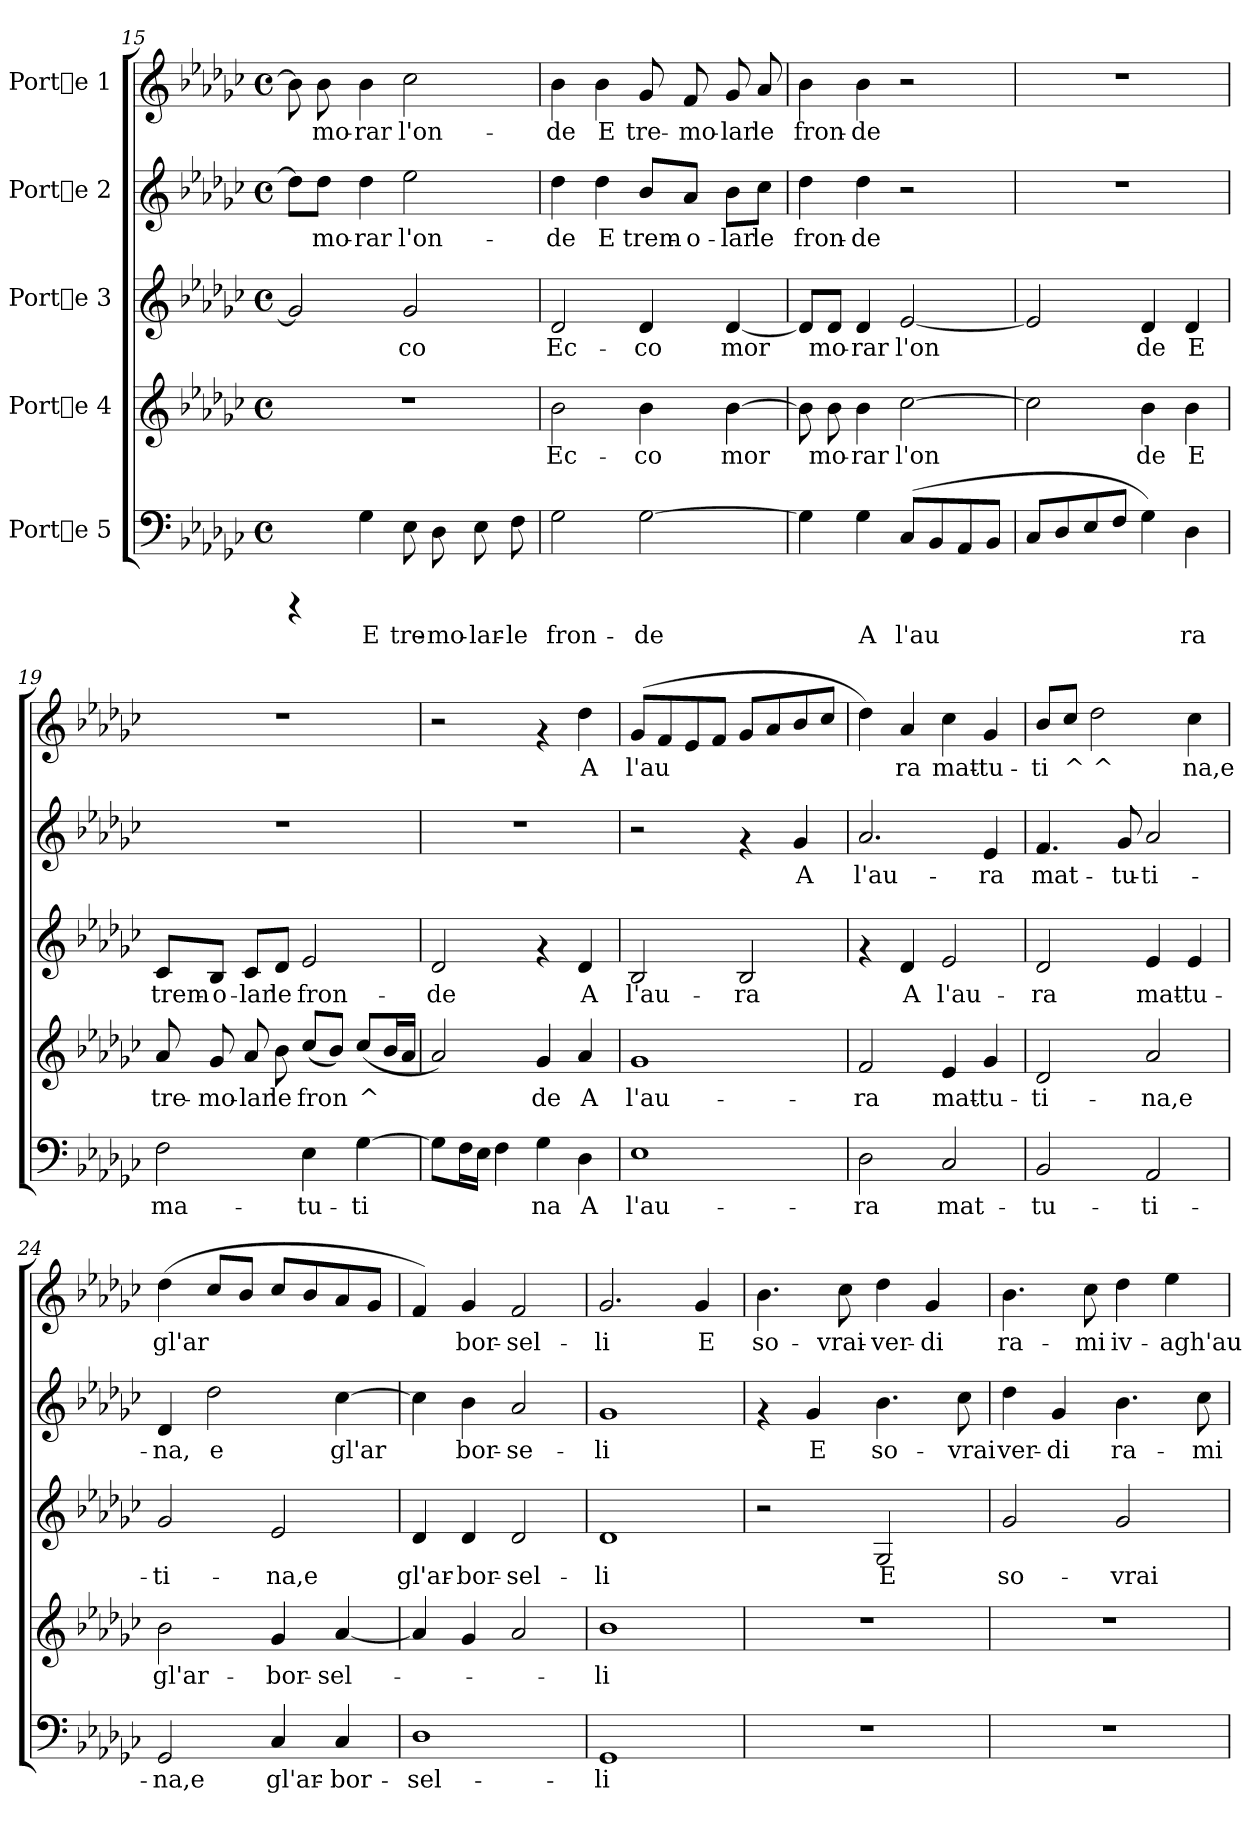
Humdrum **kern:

**kern	**text	**kern	**text	**kern	**text	**kern	**text	**kern	**text
*part5	*part5	*part4	*part4	*part3	*part3	*part2	*part2	*part1	*part1
*staff5	*staff5	*staff4	*staff4	*staff3	*staff3	*staff2	*staff2	*staff1	*staff1
*I"Porte 5	*	*I"Porte 4	*	*I"Porte 3	*	*I"Porte 2	*	*I"Porte 1	*
!!LO:PB:g=z
*clefF4	*	*clefG2	*	*clefG2	*	*clefG2	*	*clefG2	*
*k[b-e-a-d-g-c-]	*	*k[b-e-a-d-g-c-]	*	*k[b-e-a-d-g-c-]	*	*k[b-e-a-d-g-c-]	*	*k[b-e-a-d-g-c-]	*
*G-:	*	*G-:	*	*G-:	*	*G-:	*	*G-:	*
*M4/4	*	*M4/4	*	*M4/4	*	*M4/4	*	*M4/4	*
*met(c)	*	*met(c)	*	*met(c)	*	*met(c)	*	*met(c)	*
=15	=15	=15	=15	=15	=15	=15	=15	=15	=15
!	!	!	!	!	!LO:LY:b:cj	!	!LO:LY:b:cj	!	!LO:LY:b:cj
4rCCC	.	1r	.	2g-/]	-	8dd-\L]	-	8b-\]	-
!	!	!	!	!	!	!	!LO:LY:b:cj	!	!LO:LY:b:cj
.	.	.	.	.	.	8dd-\J	mo-	8b-\	mo-
!	!LO:LY:b:cj	!	!	!	!	!	!LO:LY:b:cj	!	!LO:LY:b:cj
4G-\	E	.	.	.	.	4dd-\	-rar	4b-\	-rar
!	!LO:LY:b:cj	!	!	!	!LO:LY:b:cj	!	!LO:LY:b:cj	!	!LO:LY:b:cj
8E-\	tre-	.	.	2g-/	co	2ee-\	l'on-	2cc-\	l'on-
!	!LO:LY:b:cj	!	!	!	!	!	!	!	!
8D-\	-mo-	.	.	.	.	.	.	.	.
!	!LO:LY:b:cj	!	!	!	!	!	!	!	!
8E-\	-lar-	.	.	.	.	.	.	.	.
!	!LO:LY:b:cj	!	!	!	!	!	!	!	!
8F\	-le	.	.	.	.	.	.	.	.
=16	=16	=16	=16	=16	=16	=16	=16	=16	=16
!	!LO:LY:b:cj	!	!LO:LY:b:cj	!	!LO:LY:b:cj	!	!LO:LY:b:cj	!	!LO:LY:b:cj
2G-\	fron-	2b-\	Ec-	2d-/	Ec-	4dd-\	-de	4b-\	-de
!	!	!	!	!	!	!	!LO:LY:b:cj	!	!LO:LY:b:cj
.	.	.	.	.	.	4dd-\	E	4b-\	E
!	!LO:LY:b:cj	!	!LO:LY:b:cj	!	!LO:LY:b:cj	!	!LO:LY:b:cj	!	!LO:LY:b:cj
[>2G-\	-de	4b-\	-co	4d-/	-co	8b-/L	trem-	8g-/	tre-
!	!	!	!	!	!	!	!LO:LY:b:cj	!	!LO:LY:b:cj
.	.	.	.	.	.	8a-/J	-o-	8f/	-mo-
!	!	!	!LO:LY:b:cj	!	!LO:LY:b:cj	!	!LO:LY:b:cj	!	!LO:LY:b:cj
.	.	[>4b-\	mor-	[<4d-/	mor-	8b-\L	-lar	8g-/	-lar
!	!	!	!	!	!	!	!LO:LY:b:cj	!	!LO:LY:b:cj
.	.	.	.	.	.	8cc-\J	le	8a-/	le
=17	=17	=17	=17	=17	=17	=17	=17	=17	=17
!	!LO:LY:b:cj	!	!LO:LY:b:cj	!	!LO:LY:b:cj	!	!LO:LY:b:cj	!	!LO:LY:b:cj
4G-\]	.	8b-\]	-	8d-/L]	-	4dd-\	fron-	4b-\	fron-
!	!	!	!LO:LY:b:cj	!	!LO:LY:b:cj	!	!	!	!
.	.	8b-\	mo-	8d-/J	mo-	.	.	.	.
!	!LO:LY:b:cj	!	!LO:LY:b:cj	!	!LO:LY:b:cj	!	!LO:LY:b:cj	!	!LO:LY:b:cj
4G-\	A	4b-\	-rar	4d-/	-rar	4dd-\	-de	4b-\	-de
!	!LO:LY:b:cj	!	!LO:LY:b:cj	!	!LO:LY:b:cj	!	!	!	!
(>8C-/L	l'au-	[>2cc-\	l'on-	[<2e-/	l'on-	2r	.	2r	.
!	!LO:LY:b:cj	!	!	!	!	!	!	!	!
8BB-/	--	.	.	.	.	.	.	.	.
!	!LO:LY:b:cj	!	!	!	!	!	!	!	!
8AA-/	--	.	.	.	.	.	.	.	.
!	!LO:LY:b:cj	!	!	!	!	!	!	!	!
8BB-/J	--	.	.	.	.	.	.	.	.
=18	=18	=18	=18	=18	=18	=18	=18	=18	=18
!	!LO:LY:b:cj	!	!LO:LY:b:cj	!	!LO:LY:b:cj	!	!	!	!
8C-/L	-	2cc-\]	-	2e-/]	-	1r	.	1r	.
!	!LO:LY:b:cj	!	!	!	!	!	!	!	!
8D-/	.	.	.	.	.	.	.	.	.
!	!LO:LY:b:cj	!	!	!	!	!	!	!	!
8E-/	.	.	.	.	.	.	.	.	.
!	!LO:LY:b:cj	!	!	!	!	!	!	!	!
8F/J	.	.	.	.	.	.	.	.	.
!	!LO:LY:b:cj	!	!LO:LY:b:cj	!	!LO:LY:b:cj	!	!	!	!
4G-\)	.	4b-\	de	4d-/	de	.	.	.	.
!	!LO:LY:b:cj	!	!LO:LY:b:cj	!	!LO:LY:b:cj	!	!	!	!
4D-\	ra	4b-\	E	4d-/	E	.	.	.	.
!!LO:LB:g=z
=19	=19	=19	=19	=19	=19	=19	=19	=19	=19
!	!LO:LY:b:cj	!	!LO:LY:b:cj	!	!LO:LY:b:cj	!	!	!	!
2F\	ma-	8a-/	tre-	8c-/L	trem-	1r	.	1r	.
!	!	!	!LO:LY:b:cj	!	!LO:LY:b:cj	!	!	!	!
.	.	8g-/	-mo-	8B-/J	-o-	.	.	.	.
!	!	!	!LO:LY:b:cj	!	!LO:LY:b:cj	!	!	!	!
.	.	8a-/	-lar	8c-/L	-lar	.	.	.	.
!	!	!	!LO:LY:b:cj	!	!LO:LY:b:cj	!	!	!	!
.	.	8b-\	le	8d-/J	le	.	.	.	.
!	!LO:LY:b:cj	!	!LO:LY:b:cj	!	!LO:LY:b:cj	!	!	!	!
4E-\	-tu-	(>8cc-/L	fron	2e-/	fron-	.	.	.	.
!	!	!	!LO:LY:b:cj	!	!	!	!	!	!
.	.	8b-/J)	.	.	.	.	.	.	.
!	!LO:LY:b:cj	!	!LO:LY:b:cj	!	!	!	!	!	!
[>4G-\	-ti-	(>8cc-/L	^	.	.	.	.	.	.
!	!	!	!LO:LY:b:cj	!	!	!	!	!	!
.	.	16b-/	.	.	.	.	.	.	.
!	!	!	!LO:LY:b:cj	!	!	!	!	!	!
.	.	16a-/J	.	.	.	.	.	.	.
=20	=20	=20	=20	=20	=20	=20	=20	=20	=20
!	!LO:LY:b:cj	!	!LO:LY:b:cj	!	!LO:LY:b:cj	!	!	!	!
8G-\L]	-	2a-/)	.	2d-/	-de	1r	.	2r	.
!	!LO:LY:b:cj	!	!	!	!	!	!	!	!
16F\	.	.	.	.	.	.	.	.	.
!	!LO:LY:b:cj	!	!	!	!	!	!	!	!
16E-\J	.	.	.	.	.	.	.	.	.
!	!LO:LY:b:cj	!	!	!	!	!	!	!	!
4F\	.	.	.	.	.	.	.	.	.
!	!LO:LY:b:cj	!	!LO:LY:b:cj	!	!	!	!	!	!
4G-\	na	4g-/	de	4rf	.	.	.	4rf	.
!	!LO:LY:b:cj	!	!LO:LY:b:cj	!	!LO:LY:b:cj	!	!	!	!LO:LY:b:cj
4D-\	A	4a-/	A	4d-/	A	.	.	4dd-\	A
=21	=21	=21	=21	=21	=21	=21	=21	=21	=21
!	!LO:LY:b:cj	!	!LO:LY:b:cj	!	!LO:LY:b:cj	!	!	!	!LO:LY:b:cj
1E-	l'au-	1g-	l'au-	2B-/	l'au-	2r	.	(>8g-/L	l'au-
!	!	!	!	!	!	!	!	!	!LO:LY:b:cj
.	.	.	.	.	.	.	.	8f/	--
!	!	!	!	!	!	!	!	!	!LO:LY:b:cj
.	.	.	.	.	.	.	.	8e-/	--
!	!	!	!	!	!	!	!	!	!LO:LY:b:cj
.	.	.	.	.	.	.	.	8f/J	--
!	!	!	!	!	!LO:LY:b:cj	!	!	!	!LO:LY:b:cj
.	.	.	.	2B-/	-ra	4rf	.	8g-/L	--
!	!	!	!	!	!	!	!	!	!LO:LY:b:cj
.	.	.	.	.	.	.	.	8a-/	--
!	!	!	!	!	!	!	!LO:LY:b:cj	!	!LO:LY:b:cj
.	.	.	.	.	.	4g-/	A	8b-/	--
!	!	!	!	!	!	!	!	!	!LO:LY:b:cj
.	.	.	.	.	.	.	.	8cc-/J	--
=22	=22	=22	=22	=22	=22	=22	=22	=22	=22
!	!LO:LY:b:cj	!	!LO:LY:b:cj	!	!	!	!LO:LY:b:cj	!	!LO:LY:b:cj
2D-\	-ra	2f/	-ra	4rf	.	2.a-/	l'au-	4dd-\)	-
!	!	!	!	!	!LO:LY:b:cj	!	!	!	!LO:LY:b:cj
.	.	.	.	4d-/	A	.	.	4a-/	ra
!	!LO:LY:b:cj	!	!LO:LY:b:cj	!	!LO:LY:b:cj	!	!	!	!LO:LY:b:cj
2C-/	mat-	4e-/	mat-	2e-/	l'au-	.	.	4cc-\	mat-
!	!	!	!LO:LY:b:cj	!	!	!	!LO:LY:b:cj	!	!LO:LY:b:cj
.	.	4g-/	-tu-	.	.	4e-/	-ra	4g-/	-tu-
!!LO:LB:g=z
=23	=23	=23	=23	=23	=23	=23	=23	=23	=23
!	!LO:LY:b:cj	!	!LO:LY:b:cj	!	!LO:LY:b:cj	!	!LO:LY:b:cj	!	!LO:LY:b:cj
2BB-/	-tu-	2d-/	-ti-	2d-/	-ra	4.f/	mat-	8b-/L	-ti
!	!	!	!	!	!	!	!	!	!LO:LY:b:cj
.	.	.	.	.	.	.	.	8cc-/J	^
!	!	!	!	!	!	!	!	!	!LO:LY:b:cj
.	.	.	.	.	.	.	.	2dd-\	^
!	!	!	!	!	!	!	!LO:LY:b:cj	!	!
.	.	.	.	.	.	8g-/	-tu-	.	.
!	!LO:LY:b:cj	!	!LO:LY:b:cj	!	!LO:LY:b:cj	!	!LO:LY:b:cj	!	!
2AA-/	-ti-	2a-/	-na,e	4e-/	mat-	2a-/	-ti-	.	.
!	!	!	!	!	!LO:LY:b:cj	!	!	!	!LO:LY:b:cj
.	.	.	.	4e-/	-tu-	.	.	4cc-\	na,e
=24	=24	=24	=24	=24	=24	=24	=24	=24	=24
!	!LO:LY:b:cj	!	!LO:LY:b:cj	!	!LO:LY:b:cj	!	!LO:LY:b:cj	!	!LO:LY:b:cj
2GG-/	-na,e	2b-\	gl'ar-	2g-/	-ti-	4d-/	-na,	(>4dd-\	gl'ar
!	!	!	!	!	!	!	!LO:LY:b:cj	!	!LO:LY:b:cj
.	.	.	.	.	.	2dd-\	e	8cc-/L	.
!	!	!	!	!	!	!	!	!	!LO:LY:b:cj
.	.	.	.	.	.	.	.	8b-/J	.
!	!LO:LY:b:cj	!	!LO:LY:b:cj	!	!LO:LY:b:cj	!	!	!	!LO:LY:b:cj
4C-/	gl'ar-	4g-/	-bor-	2e-/	-na,e	.	.	8cc-/L	.
!	!	!	!	!	!	!	!	!	!LO:LY:b:cj
.	.	.	.	.	.	.	.	8b-/	.
!	!LO:LY:b:cj	!	!LO:LY:b:cj	!	!	!	!LO:LY:b:cj	!	!LO:LY:b:cj
4C-/	-bor-	[<4a-/	-sel-	.	.	[>4cc-\	gl'ar-	8a-/	.
!	!	!	!	!	!	!	!	!	!LO:LY:b:cj
.	.	.	.	.	.	.	.	8g-/J	.
=25	=25	=25	=25	=25	=25	=25	=25	=25	=25
!	!LO:LY:b:cj	!	!	!	!LO:LY:b:cj	!	!LO:LY:b:cj	!	!LO:LY:b:cj
1D-	-sel-	4a-/]	.	4d-/	gl'ar-	4cc-\]	-	4f/)	.
!	!	!	!	!	!LO:LY:b:cj	!	!LO:LY:b:cj	!	!LO:LY:b:cj
.	.	4g-/	.	4d-/	-bor-	4b-\	bor-	4g-/	bor-
!	!	!	!	!	!LO:LY:b:cj	!	!LO:LY:b:cj	!	!LO:LY:b:cj
.	.	2a-/	.	2d-/	-sel-	2a-/	-se-	2f/	-sel-
=26	=26	=26	=26	=26	=26	=26	=26	=26	=26
!	!LO:LY:b:cj	!	!LO:LY:b:cj	!	!LO:LY:b:cj	!	!LO:LY:b:cj	!	!LO:LY:b:cj
1GG-	-li	1b-	-li	1d-	-li	1g-	-li	2.g-/	-li
!	!	!	!	!	!	!	!	!	!LO:LY:b:cj
.	.	.	.	.	.	.	.	4g-/	E
=27	=27	=27	=27	=27	=27	=27	=27	=27	=27
!	!	!	!	!	!	!	!	!	!LO:LY:b:cj
1r	.	1r	.	2r	.	4rf	.	4.b-\	so-
!	!	!	!	!	!	!	!LO:LY:b:cj	!	!
.	.	.	.	.	.	4g-/	E	.	.
!	!	!	!	!	!	!	!	!	!LO:LY:b:cj
.	.	.	.	.	.	.	.	8cc-\	-vrai-
!	!	!	!	!	!LO:LY:b:cj	!	!LO:LY:b:cj	!	!LO:LY:b:cj
.	.	.	.	2G-/	E	4.b-\	so-	4dd-\	-ver-
!	!	!	!	!	!	!	!	!	!LO:LY:b:cj
.	.	.	.	.	.	.	.	4g-/	-di
!	!	!	!	!	!	!	!LO:LY:b:cj	!	!
.	.	.	.	.	.	8cc-\	-vrai	.	.
!!LO:PB:g=z
=28	=28	=28	=28	=28	=28	=28	=28	=28	=28
!	!	!	!	!	!LO:LY:b:cj	!	!LO:LY:b:cj	!	!LO:LY:b:cj
1r	.	1r	.	2g-/	so-	4dd-\	ver-	4.b-\	ra-
!	!	!	!	!	!	!	!LO:LY:b:cj	!	!
.	.	.	.	.	.	4g-/	-di	.	.
!	!	!	!	!	!	!	!	!	!LO:LY:b:cj
.	.	.	.	.	.	.	.	8cc-\	-mi
!	!	!	!	!	!LO:LY:b:cj	!	!LO:LY:b:cj	!	!LO:LY:b:cj
.	.	.	.	2g-/	-vrai	4.b-\	ra-	4dd-\	iv-
!	!	!	!	!	!	!	!	!	!LO:LY:b:cj
.	.	.	.	.	.	.	.	4ee-\	-agh'au
!	!	!	!	!	!	!	!LO:LY:b:cj	!	!
.	.	.	.	.	.	8cc-\	-mi	.	.
=	=	=	=	=	=	=	=	=	=
*-	*-	*-	*-	*-	*-	*-	*-	*-	*-
